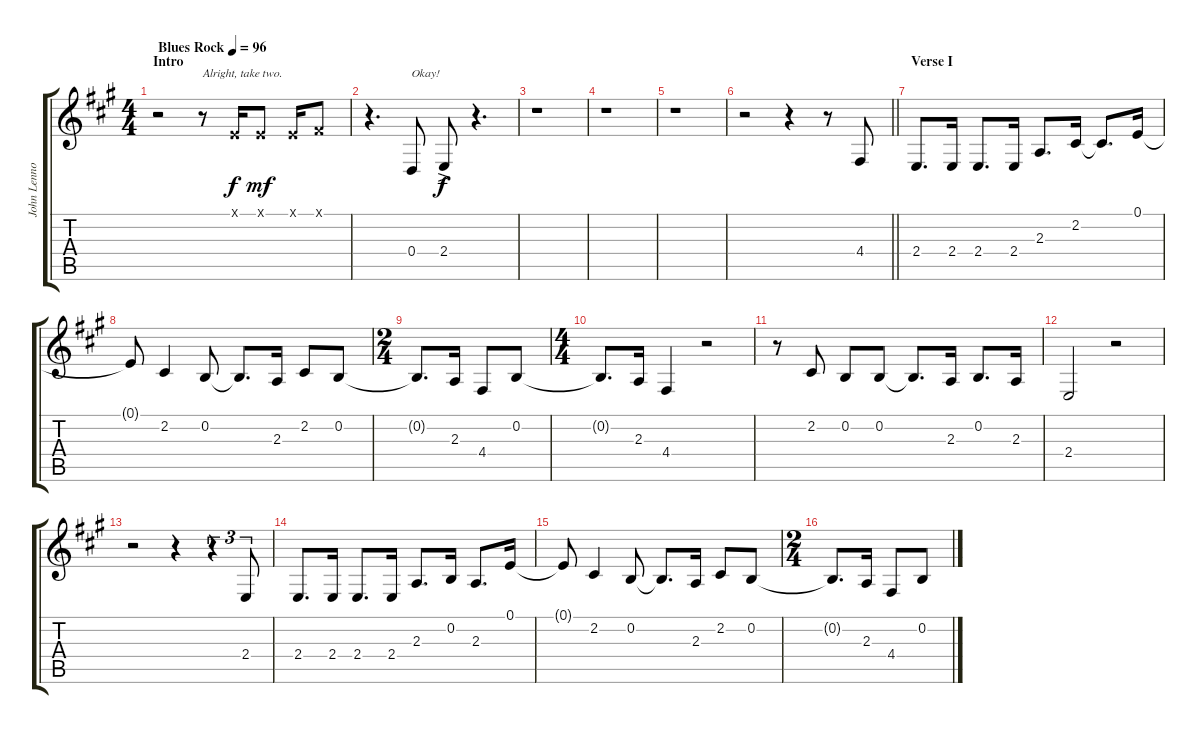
\track ("John Lennon - Lead Vocal" "John Lenno") {instrument tenorsax}
\staff {score tabs}
\tuning (E4 B3 G3 D3 A2 E2) {hide}
\ts (4 4)
\section ("" "Intro")
\tempo (96 "Blues Rock")
\clef g2
\ks a
r.2{dy f instrument tenorsax} r.8{txt "Alright, take two."} 0.1{x}.16 0.1{x}.8{dy mf} 0.1{x}.16 2.1{x}.8 |
r.4{d} 0.4.8{txt "Okay!"} 2.4{ac}.8{dy f} r.4{d} |
r.1 |
r.1 |
r.1 |
\barLineRight lightlight
r.2 r.4 r.8 4.4.8 |
\section ("" "Verse I")
2.4.8{d} 2.4.16 2.4.8{d} 2.4.16 2.3.8{d} 2.2.16 2.2{t}.8{d} 0.1.16 |
0.1{t}.8 2.2.4 0.2.8 0.2{t}.8{d} 2.3.16 2.2.8 0.2.8 |
\ts (2 4)
0.2{t}.8{d} 2.3.16 4.4.8 0.2.8 |
\ts (4 4)
0.2{t}.8{d} 2.3.16 4.4.4 r.2 |
r.8 2.2.8 0.2.8 0.2.8 0.2{t}.8{d} 2.3.16 0.2.8{d} 2.3.16 |
2.4.2 r.2 |
r.2 r.4 r.4{tu (3 2)} 2.4.8{tu (3 2)} |
2.4.8{d} 2.4.16 2.4.8{d} 2.4.16 2.3.8{d} 0.2.16 2.3.8{d} 0.1.16 |
0.1{t}.8 2.2.4 0.2.8 0.2{t}.8{d} 2.3.16 2.2.8 0.2.8 |
\ts (2 4)
0.2{t}.8{d} 2.3.16 4.4.8 0.2.8
